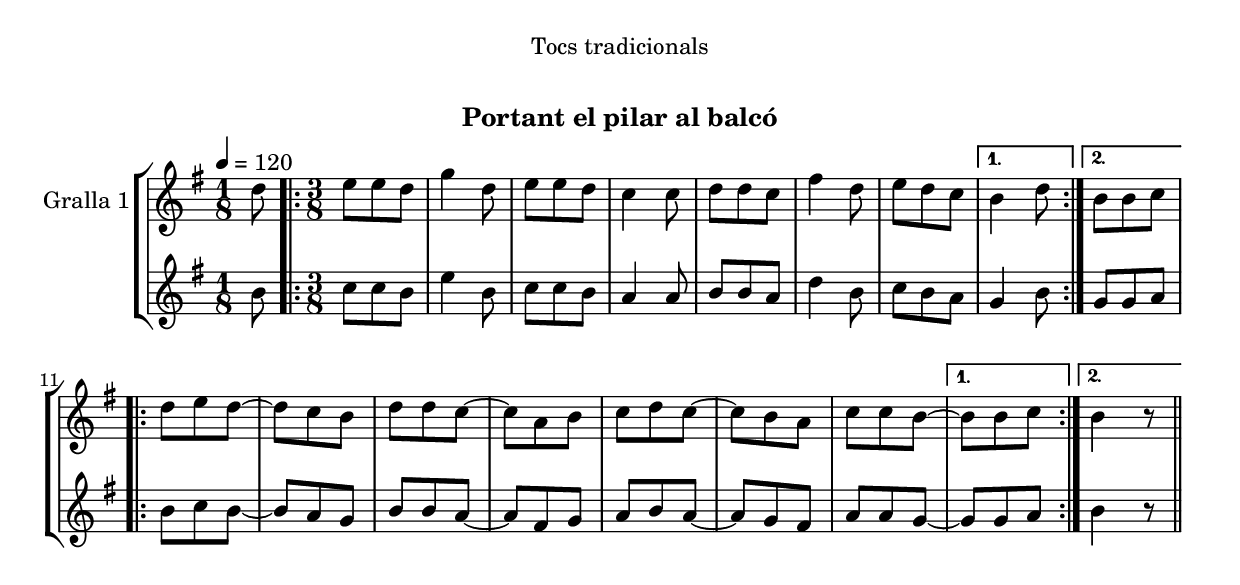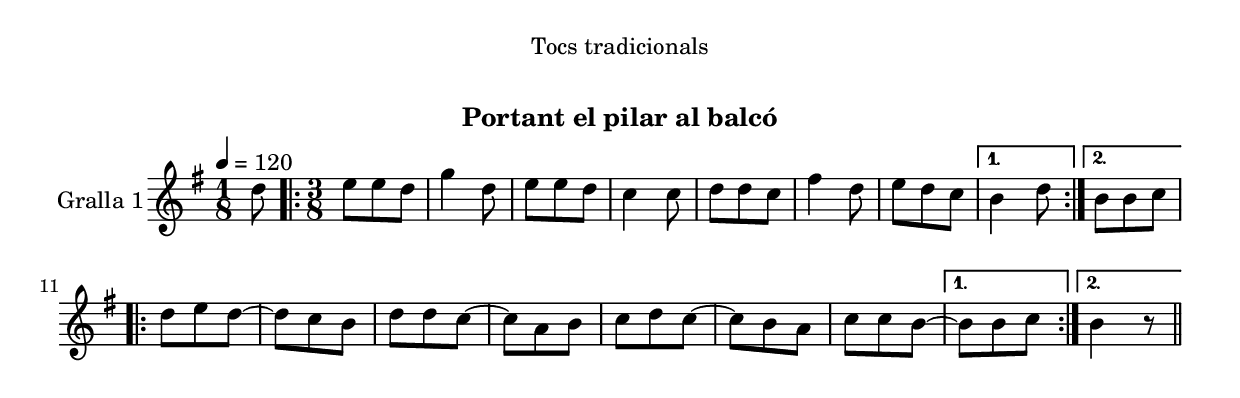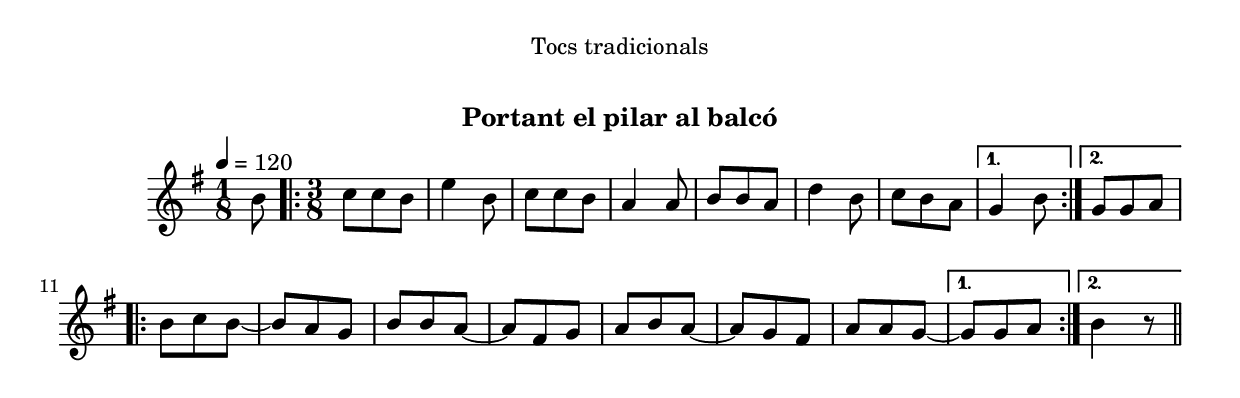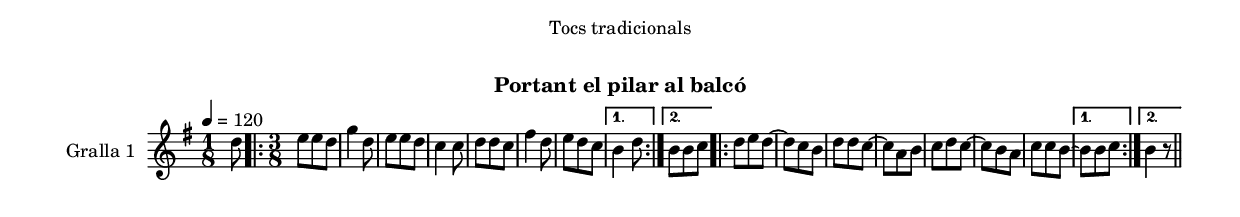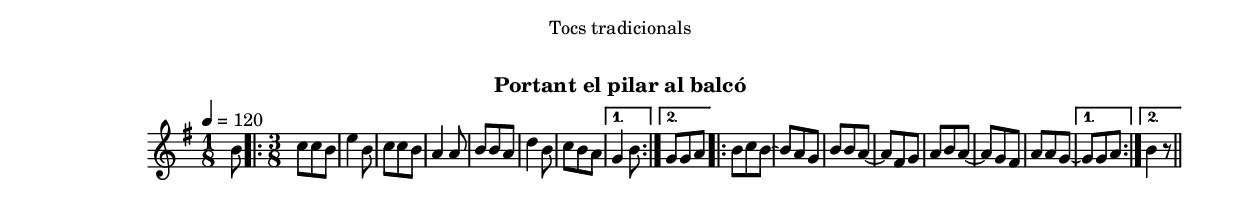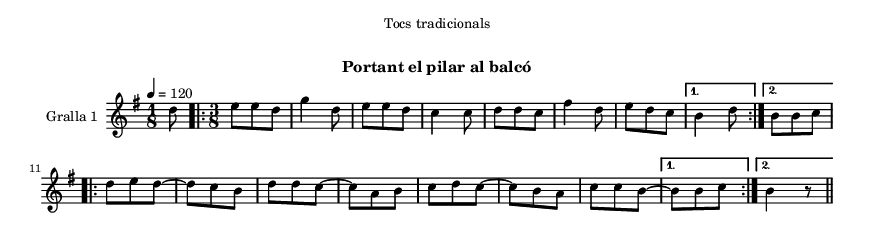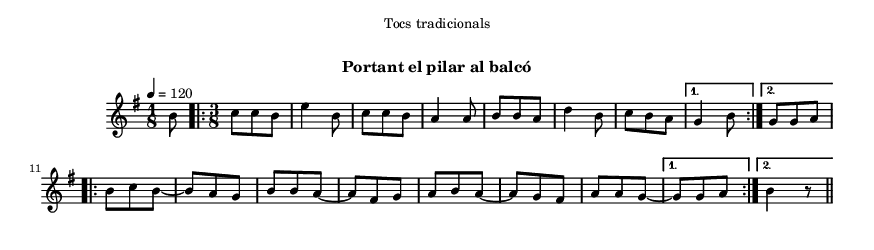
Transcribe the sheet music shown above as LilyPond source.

\version "2.16.0"

\header {
  dedication="Tocs tradicionals"
  title="  "
  subtitle="Portant el pilar al balcó"
  subsubtitle=""
  poet=""
  meter=""
  piece=""
  composer=""
  arranger=""
  opus=""
  instrument=""
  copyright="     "
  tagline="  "
}

liniaroAa =
\relative d''
{
  \tempo 4=120
  \clef treble
  \key g \major
  \time 1/8
  d8  |
  \time 3/8   \repeat volta 2 { e8 e d  |
  g4 d8  |
  e8 e d  |
  %05
  c4 c8  |
  d8 d c  |
  fis4 d8  |
  e8 d c }
  \alternative { { b4 d8 }
  %10
  { b8 b c } }
  \repeat volta 2 { d8 e d ~  |
  d8 c b  |
  d8 d c ~  |
  c8 a b  |
  %15
  c8 d c ~  |
  c8 b a  |
  c8 c b ~ }
  \alternative { { b8 b c }
  { b4  r8 } } \bar "||" % kompletite
}

liniaroAb =
\relative b'
{
  \tempo 4=120
  \clef treble
  \key g \major
  \time 1/8
  b8  |
  \time 3/8   \repeat volta 2 { c8 c b  |
  e4 b8  |
  c8 c b  |
  %05
  a4 a8  |
  b8 b a  |
  d4 b8  |
  c8 b a }
  \alternative { { g4 b8 }
  %10
  { g8 g a } }
  \repeat volta 2 { b8 c b ~  |
  b8 a g  |
  b8 b a ~  |
  a8 fis g  |
  %15
  a8 b a ~  |
  a8 g fis  |
  a8 a g ~ }
  \alternative { { g8 g a }
  { b4  r8 } } \bar "||" % kompletite
}

\book {

\paper {
  print-page-number = false
  #(set-paper-size "a4")
  #(layout-set-staff-size 20)
}

\bookpart {
  \score {
    \new StaffGroup {
      \override Score.RehearsalMark #'self-alignment-X = #LEFT
      <<
        \new Staff \with {instrumentName = #"Gralla 1" } \liniaroAa
        \new Staff \with {instrumentName = #"" } \liniaroAb
      >>
    }
    \layout {}
  }\score { \unfoldRepeats
    \new StaffGroup {
      \override Score.RehearsalMark #'self-alignment-X = #LEFT
      <<
        \new Staff \with {instrumentName = #"Gralla 1" } \liniaroAa
        \new Staff \with {instrumentName = #"" } \liniaroAb
      >>
    }
    \midi {}
  }
}

\bookpart {
  \header {}
  \score {
    \new StaffGroup {
      \override Score.RehearsalMark #'self-alignment-X = #LEFT
      <<
        \new Staff \with {instrumentName = #"Gralla 1" } \liniaroAa
      >>
    }
    \layout {}
  }\score { \unfoldRepeats
    \new StaffGroup {
      \override Score.RehearsalMark #'self-alignment-X = #LEFT
      <<
        \new Staff \with {instrumentName = #"Gralla 1" } \liniaroAa
      >>
    }
    \midi {}
  }
}

\bookpart {
  \header {}
  \score {
    \new StaffGroup {
      \override Score.RehearsalMark #'self-alignment-X = #LEFT
      <<
        \new Staff \with {instrumentName = #"" } \liniaroAb
      >>
    }
    \layout {}
  }\score { \unfoldRepeats
    \new StaffGroup {
      \override Score.RehearsalMark #'self-alignment-X = #LEFT
      <<
        \new Staff \with {instrumentName = #"" } \liniaroAb
      >>
    }
    \midi {}
  }
}

}

\book {

\paper {
  print-page-number = false
  #(set-paper-size "a5landscape")
  #(layout-set-staff-size 16)
}

\bookpart {
  \header {}
  \score {
    \new StaffGroup {
      \override Score.RehearsalMark #'self-alignment-X = #LEFT
      <<
        \new Staff \with {instrumentName = #"Gralla 1" } \liniaroAa
      >>
    }
    \layout {}
  }
}

\bookpart {
  \header {}
  \score {
    \new StaffGroup {
      \override Score.RehearsalMark #'self-alignment-X = #LEFT
      <<
        \new Staff \with {instrumentName = #"" } \liniaroAb
      >>
    }
    \layout {}
  }
}

}

\book {

\paper {
  print-page-number = false
  #(set-paper-size "a6landscape")
  #(layout-set-staff-size 12)
}

\bookpart {
  \header {}
  \score {
    \new StaffGroup {
      \override Score.RehearsalMark #'self-alignment-X = #LEFT
      <<
        \new Staff \with {instrumentName = #"Gralla 1" } \liniaroAa
      >>
    }
    \layout {}
  }
}

\bookpart {
  \header {}
  \score {
    \new StaffGroup {
      \override Score.RehearsalMark #'self-alignment-X = #LEFT
      <<
        \new Staff \with {instrumentName = #"" } \liniaroAb
      >>
    }
    \layout {}
  }
}

}

